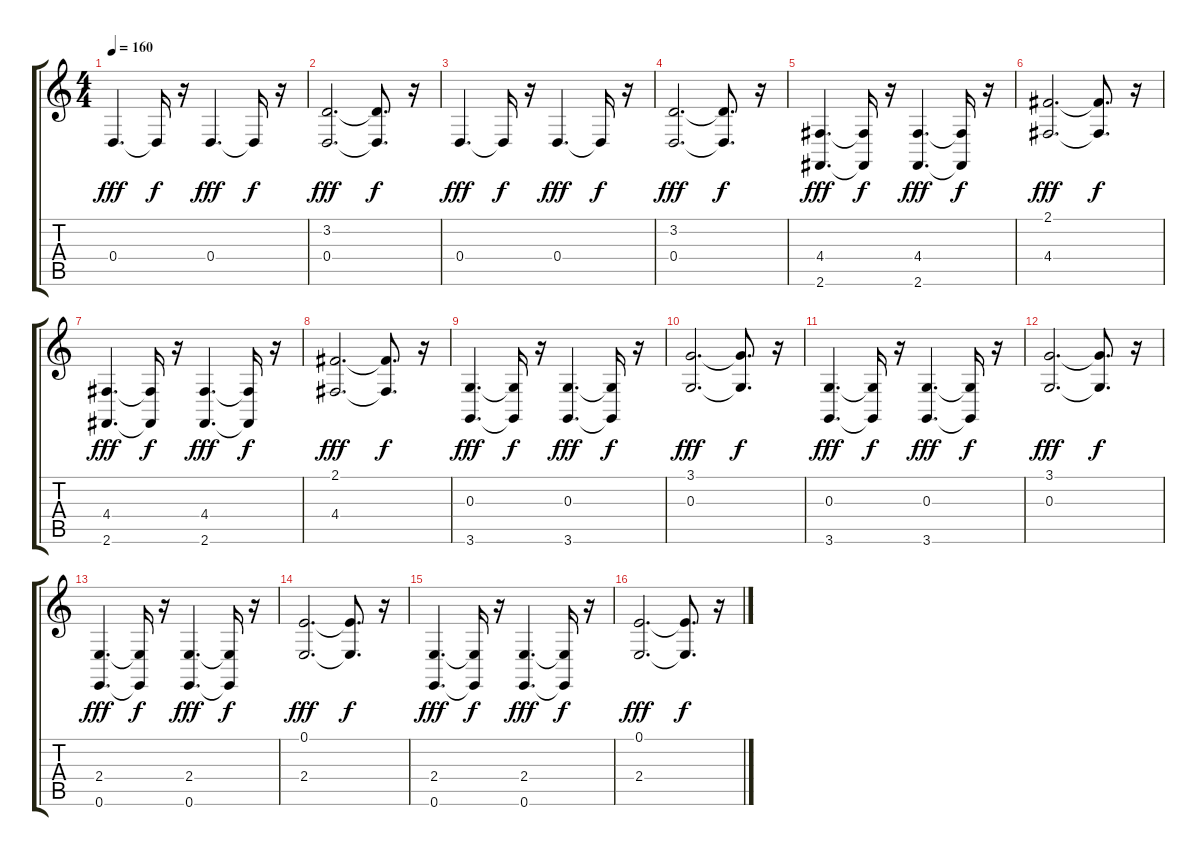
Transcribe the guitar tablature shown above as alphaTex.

\track "" {instrument brightacousticpiano}
\staff {score tabs}
\tuning (E4 B3 G3 D3 A2 E2) {hide}
\ts (4 4)
\tempo 160
\clef g2
\ks c
0.4.4{d dy fff} 0.4{t}.16{dy f} r.16 0.4.4{d dy fff} 0.4{t}.16{dy f} r.16 |
(3.2 0.4).2{d dy fff} (3.2{t} 0.4{t}).8{d dy f} r.16 |
0.4.4{d dy fff} 0.4{t}.16{dy f} r.16 0.4.4{d dy fff} 0.4{t}.16{dy f} r.16 |
(3.2 0.4).2{d dy fff} (3.2{t} 0.4{t}).8{d dy f} r.16 |
(4.4 2.6).4{d dy fff} (4.4{t} 2.6{t}).16{dy f} r.16 (4.4 2.6).4{d dy fff} (4.4{t} 2.6{t}).16{dy f} r.16 |
(2.1 4.4).2{d dy fff} (2.1{t} 4.4{t}).8{d dy f} r.16 |
(4.4 2.6).4{d dy fff} (4.4{t} 2.6{t}).16{dy f} r.16 (4.4 2.6).4{d dy fff} (4.4{t} 2.6{t}).16{dy f} r.16 |
(2.1 4.4).2{d dy fff} (2.1{t} 4.4{t}).8{d dy f} r.16 |
(0.3 3.6).4{d dy fff} (0.3{t} 3.6{t}).16{dy f} r.16 (0.3 3.6).4{d dy fff} (0.3{t} 3.6{t}).16{dy f} r.16 |
(3.1 0.3).2{d dy fff} (3.1{t} 0.3{t}).8{d dy f} r.16 |
(0.3 3.6).4{d dy fff} (0.3{t} 3.6{t}).16{dy f} r.16 (0.3 3.6).4{d dy fff} (0.3{t} 3.6{t}).16{dy f} r.16 |
(3.1 0.3).2{d dy fff} (3.1{t} 0.3{t}).8{d dy f} r.16 |
(2.4 0.6).4{d dy fff} (2.4{t} 0.6{t}).16{dy f} r.16 (2.4 0.6).4{d dy fff} (2.4{t} 0.6{t}).16{dy f} r.16 |
(0.1 2.4).2{d dy fff} (0.1{t} 2.4{t}).8{d dy f} r.16 |
(2.4 0.6).4{d dy fff} (2.4{t} 0.6{t}).16{dy f} r.16 (2.4 0.6).4{d dy fff} (2.4{t} 0.6{t}).16{dy f} r.16 |
(0.1 2.4).2{d dy fff} (0.1{t} 2.4{t}).8{d dy f} r.16
